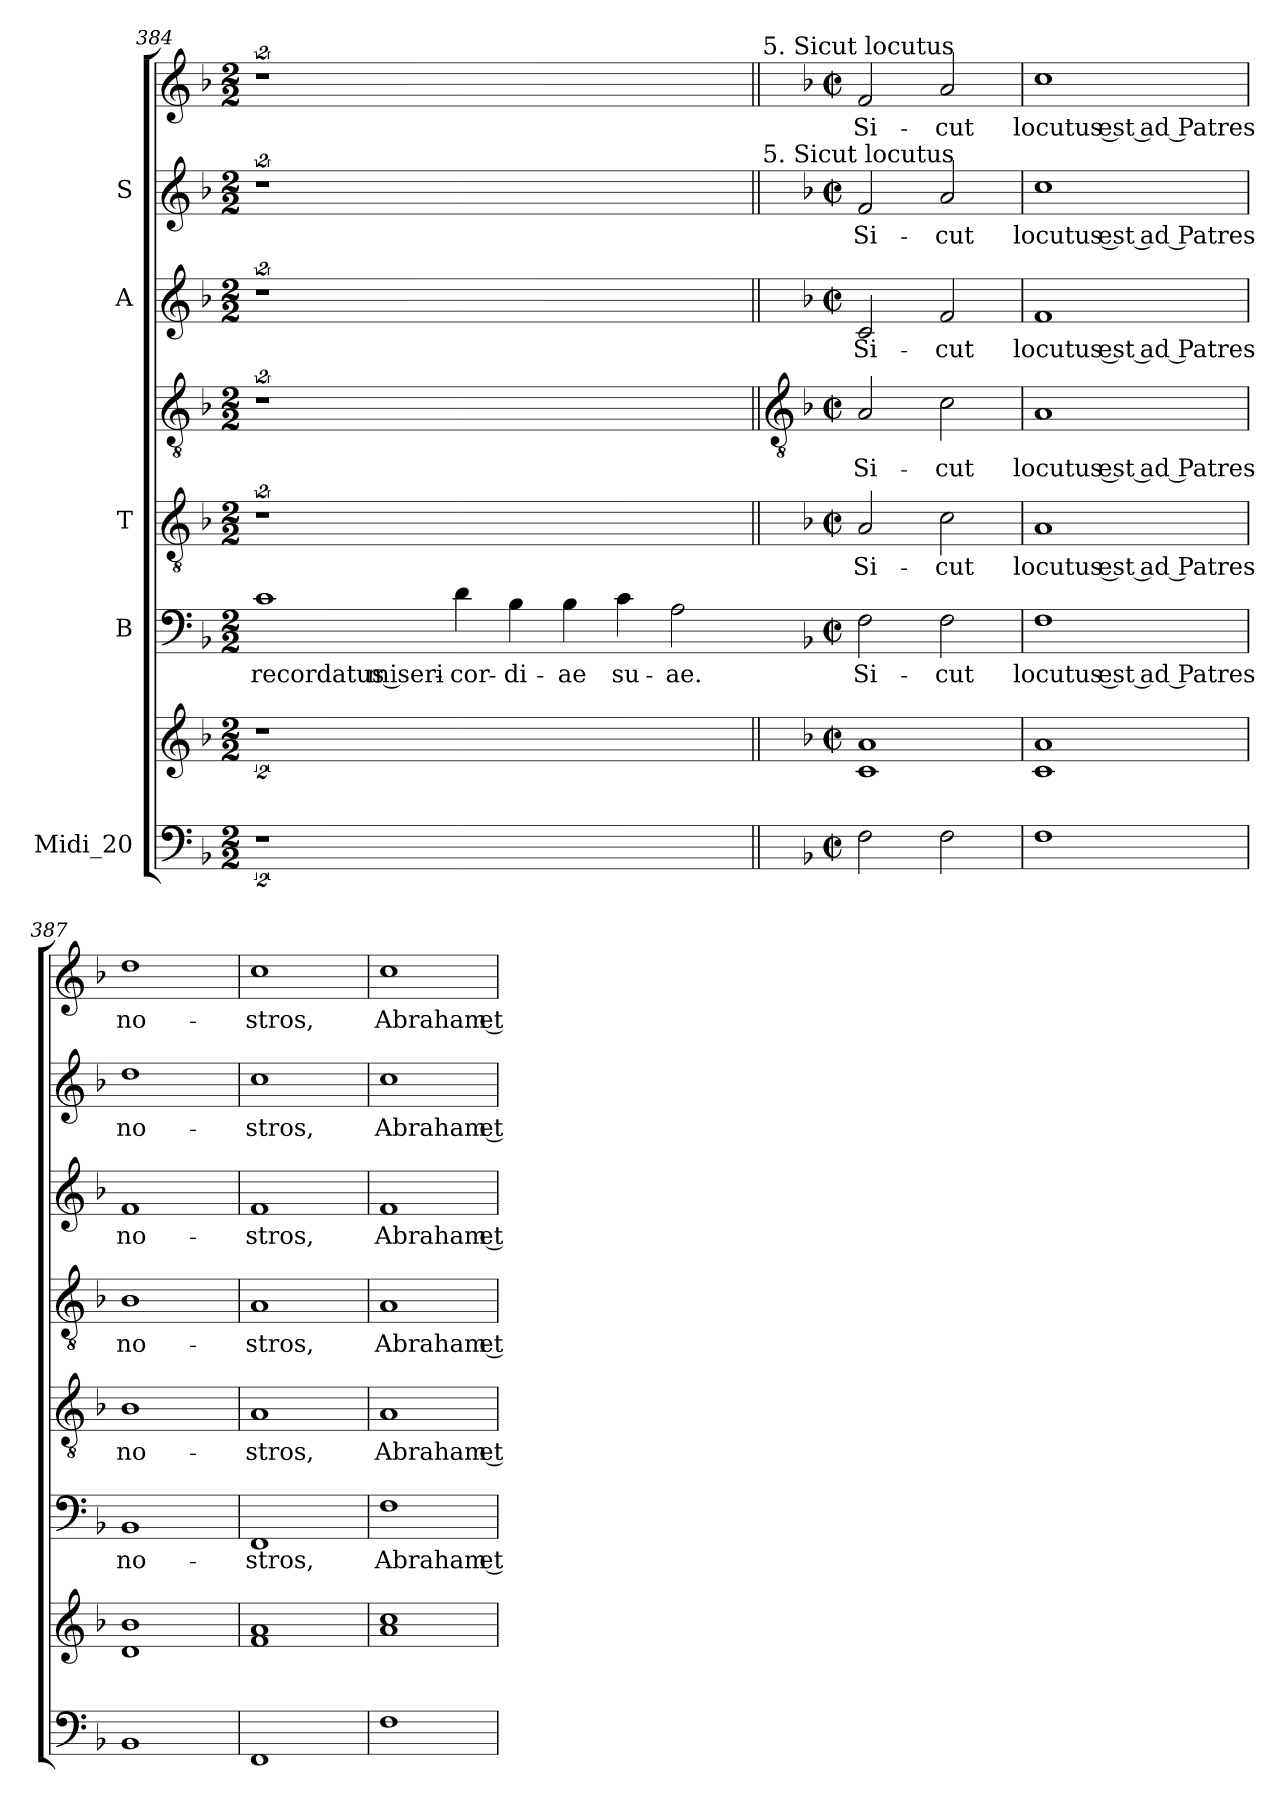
**kern	**kern	**kern	**text	**kern	**text	**kern	**text	**kern	**text	**kern	**text	**kern	**text
*part5	*part5	*part4	*part4	*part3	*part3	*part3	*part3	*part2	*part2	*part1	*part1	*part1	*part1
*staff8	*staff7	*staff6	*staff6	*staff5	*staff5	*staff4	*staff4	*staff3	*staff3	*staff2	*staff2	*staff1	*staff1
*I"Midi_20	*	*I"B	*	*I"T	*	*	*	*I"A	*	*I"S	*	*	*
*clefF4	*clefG2	*clefF4	*	*clefGv2	*	*clefGv2	*	*clefG2	*	*clefG2	*	*clefG2	*
*k[b-]	*k[b-]	*k[b-]	*	*k[b-]	*	*k[b-]	*	*k[b-]	*	*k[b-]	*	*k[b-]	*
*F:	*F:	*F:	*	*F:	*	*F:	*	*F:	*	*F:	*	*F:	*
*M2/2	*M2/2	*M2/2	*	*M2/2	*	*M2/2	*	*M2/2	*	*M2/2	*	*M2/2	*
=384	=384	=384	=384	=384	=384	=384	=384	=384	=384	=384	=384	=384	=384
!	!	!	!LO:LY:b	!	!	!	!	!	!	!	!	!	!
2%5r	2%5r	1c	recordatus miseri-	2%5r	.	2%5r	.	2%5r	.	2%5r	.	2%5r	.
!	!	!	!LO:LY:b	!	!	!	!	!	!	!	!	!	!
.	.	4d	-cor-	.	.	.	.	.	.	.	.	.	.
!	!	!	!LO:LY:b	!	!	!	!	!	!	!	!	!	!
.	.	4B-	-di-	.	.	.	.	.	.	.	.	.	.
!	!	!	!LO:LY:b	!	!	!	!	!	!	!	!	!	!
.	.	4B-	-ae	.	.	.	.	.	.	.	.	.	.
!	!	!	!LO:LY:b	!	!	!	!	!	!	!	!	!	!
.	.	4c	su-	.	.	.	.	.	.	.	.	.	.
!	!	!	!LO:LY:b	!	!	!	!	!	!	!	!	!	!
.	.	2A	-ae.	.	.	.	.	.	.	.	.	.	.
!!LO:LB:g=z
=385||	=385||	=385-	=385||	=385||	=385||	=385||	=385||	=385||	=385||	=385||	=385||	=385||	=385||
*	*	*	*	*	*	*clefGv2	*	*	*	*	*	*	*
*k[b-]	*k[b-]	*	*	*k[b-]	*	*k[b-]	*	*k[b-]	*	*k[b-]	*	*k[b-]	*
*F:	*F:	*	*	*F:	*	*F:	*	*F:	*	*F:	*	*F:	*
*M2/2	*M2/2	*M2/2	*	*M2/2	*	*M2/2	*	*M2/2	*	*M2/2	*	*M2/2	*
*met(c|)	*met(c|)	*met(c|)	*	*met(c|)	*	*met(c|)	*	*met(c|)	*	*met(c|)	*	*met(c|)	*
!	!	!	!	!	!	!	!	!	!	!	!	!LO:TX:a:cj:t=5. Sicut locutus	!
!	!	!	!	!	!	!	!	!	!	!LO:TX:a:cj:t=5. Sicut locutus	!	!	!
!	!	!	!LO:LY:b	!	!LO:LY:b	!	!LO:LY:b	!	!LO:LY:b	!	!LO:LY:b	!	!LO:LY:b
2F	1c 1a	2F	Si-	2A	Si-	2A	Si-	2c	Si-	2f	Si-	2f	Si-
!	!	!	!LO:LY:b	!	!LO:LY:b	!	!LO:LY:b	!	!LO:LY:b	!	!LO:LY:b	!	!LO:LY:b
2F	.	2F	-cut	2c	-cut	2c	-cut	2f	-cut	2a	-cut	2a	-cut
=386	=386	=386	=386	=386	=386	=386	=386	=386	=386	=386	=386	=386	=386
!	!	!	!LO:LY:b	!	!LO:LY:b	!	!LO:LY:b	!	!LO:LY:b	!	!LO:LY:b	!	!LO:LY:b
1F	1c 1a	1F	locutus est ad Patres	1A	locutus est ad Patres	1A	locutus est ad Patres	1f	locutus est ad Patres	1cc	locutus est ad Patres	1cc	locutus est ad Patres
=387	=387	=387	=387	=387	=387	=387	=387	=387	=387	=387	=387	=387	=387
!	!	!	!LO:LY:b	!	!LO:LY:b	!	!LO:LY:b	!	!LO:LY:b	!	!LO:LY:b	!	!LO:LY:b
1BB-	1d 1b-	1BB-	no-	1B-	no-	1B-	no-	1f	no-	1dd	no-	1dd	no-
=388	=388	=388	=388	=388	=388	=388	=388	=388	=388	=388	=388	=388	=388
!	!	!	!LO:LY:b	!	!LO:LY:b	!	!LO:LY:b	!	!LO:LY:b	!	!LO:LY:b	!	!LO:LY:b
1FF	1f 1a	1FF	-stros,	1A	-stros,	1A	-stros,	1f	-stros,	1cc	-stros,	1cc	-stros,
=389	=389	=389	=389	=389	=389	=389	=389	=389	=389	=389	=389	=389	=389
!	!	!	!LO:LY:b	!	!LO:LY:b	!	!LO:LY:b	!	!LO:LY:b	!	!LO:LY:b	!	!LO:LY:b
1F	1a 1cc	1F	Abraham et	1A	Abraham et	1A	Abraham et	1f	Abraham et	1cc	Abraham et	1cc	Abraham et
=	=	=	=	=	=	=	=	=	=	=	=	=	=
*-	*-	*-	*-	*-	*-	*-	*-	*-	*-	*-	*-	*-	*-
